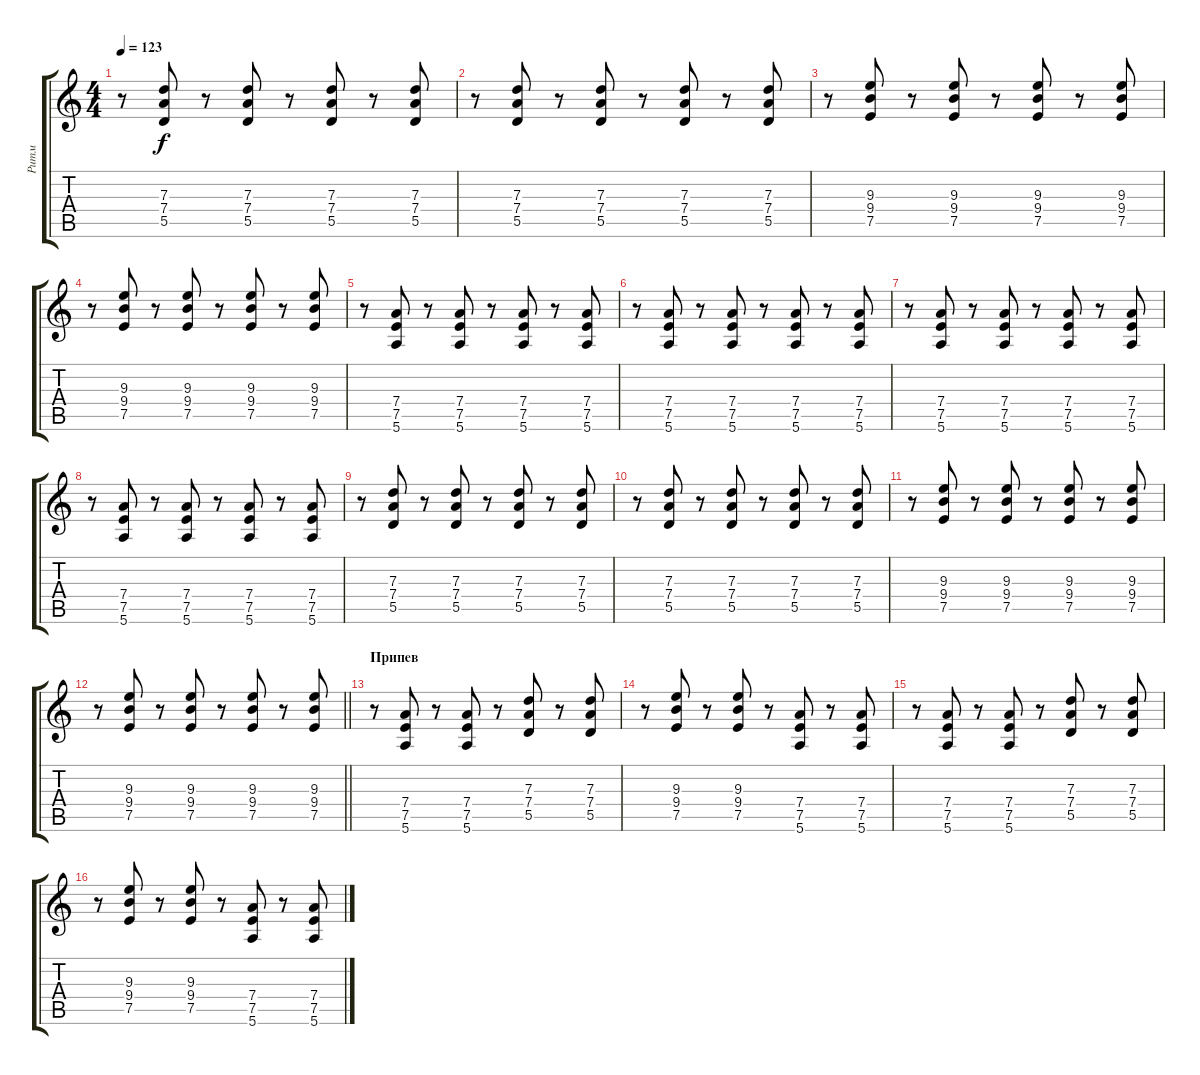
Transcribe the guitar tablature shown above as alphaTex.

\track ("Ритм" "Ритм") {instrument distortionguitar}
\staff {score tabs}
\tuning (E4 B3 G3 D3 A2 E2) {hide}
\ts (4 4)
\tempo 123
\clef g2
\ks c
r.8{dy f} (7.3 7.4 5.5).8 r.8 (7.3 7.4 5.5).8 r.8 (7.3 7.4 5.5).8 r.8 (7.3 7.4 5.5).8 |
r.8 (7.3 7.4 5.5).8 r.8 (7.3 7.4 5.5).8 r.8 (7.3 7.4 5.5).8 r.8 (7.3 7.4 5.5).8 |
r.8 (9.3 9.4 7.5).8 r.8 (9.3 9.4 7.5).8 r.8 (9.3 9.4 7.5).8 r.8 (9.3 9.4 7.5).8 |
r.8 (9.3 9.4 7.5).8 r.8 (9.3 9.4 7.5).8 r.8 (9.3 9.4 7.5).8 r.8 (9.3 9.4 7.5).8 |
r.8 (7.4 7.5 5.6).8 r.8 (7.4 7.5 5.6).8 r.8 (7.4 7.5 5.6).8 r.8 (7.4 7.5 5.6).8 |
r.8 (7.4 7.5 5.6).8 r.8 (7.4 7.5 5.6).8 r.8 (7.4 7.5 5.6).8 r.8 (7.4 7.5 5.6).8 |
r.8 (7.4 7.5 5.6).8 r.8 (7.4 7.5 5.6).8 r.8 (7.4 7.5 5.6).8 r.8 (7.4 7.5 5.6).8 |
r.8 (7.4 7.5 5.6).8 r.8 (7.4 7.5 5.6).8 r.8 (7.4 7.5 5.6).8 r.8 (7.4 7.5 5.6).8 |
r.8 (7.3 7.4 5.5).8 r.8 (7.3 7.4 5.5).8 r.8 (7.3 7.4 5.5).8 r.8 (7.3 7.4 5.5).8 |
r.8 (7.3 7.4 5.5).8 r.8 (7.3 7.4 5.5).8 r.8 (7.3 7.4 5.5).8 r.8 (7.3 7.4 5.5).8 |
r.8 (9.3 9.4 7.5).8 r.8 (9.3 9.4 7.5).8 r.8 (9.3 9.4 7.5).8 r.8 (9.3 9.4 7.5).8 |
\barLineRight lightlight
r.8 (9.3 9.4 7.5).8 r.8 (9.3 9.4 7.5).8 r.8 (9.3 9.4 7.5).8 r.8 (9.3 9.4 7.5).8 |
\section ("" "Припев")
r.8 (7.4 7.5 5.6).8 r.8 (7.4 7.5 5.6).8 r.8 (7.3 7.4 5.5).8 r.8 (7.3 7.4 5.5).8 |
r.8 (9.3 9.4 7.5).8 r.8 (9.3 9.4 7.5).8 r.8 (7.4 7.5 5.6).8 r.8 (7.4 7.5 5.6).8 |
r.8 (7.4 7.5 5.6).8 r.8 (7.4 7.5 5.6).8 r.8 (7.3 7.4 5.5).8 r.8 (7.3 7.4 5.5).8 |
r.8 (9.3 9.4 7.5).8 r.8 (9.3 9.4 7.5).8 r.8 (7.4 7.5 5.6).8 r.8 (7.4 7.5 5.6).8
